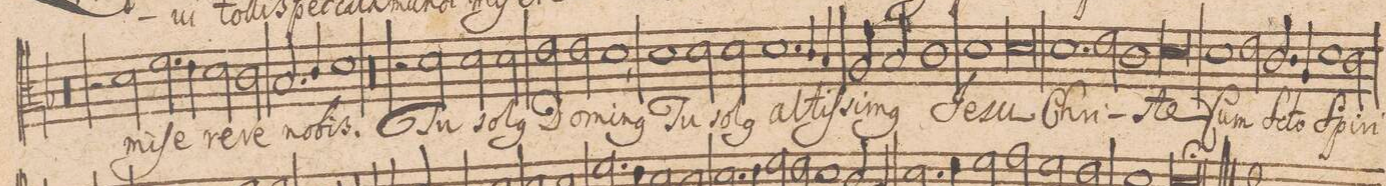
**kern	**text
*I"ALTVS.	*
*clefC3	*
*k[b-]	*
*met(c|)	*
*M2/1	*
00r	.
=66-	=66-
=67-	=67-
2r	.
2d\	mi-
=68-	=68-
2.f\	-ſe-
4e\	.
2d\	-re-
2c\	-re
=69-	=69-
2.B-/	no-
4c/	.
1d\	-bis.
=70-	=70-
00r	.
=71-	=71-
=72-	=72-
2r	.
2d\	Tu
2d\	so-
2d\	-l(us)
=73-	=73-
2e\	Do-
2e\	-mi-
1d\,<	-n(us)
=74-	=74-
1d\	Tu
2d\	so-
2d\	-l(us)
=75-	=75-
1.d\	al-
4c/	-tiſ-
4B-/	.
=76-	=76-
2A/	-si-
2B-/	.
1c\	-m(us)
=77-	=77-
1d\	Je-
0d\	-su
=78-	=78-
1.d\	Chri-
=79-	=79-
2e\	.
1c\	.
=80-	=80-
0d\	-ste
=81-	=81-
1d\	Cum
2e\	.
2.c/	S(an)-
=82-	=82-
4A/	-cto
1d\	Spi-
2c\	-ri-
=83-	=83-
*-	*-
